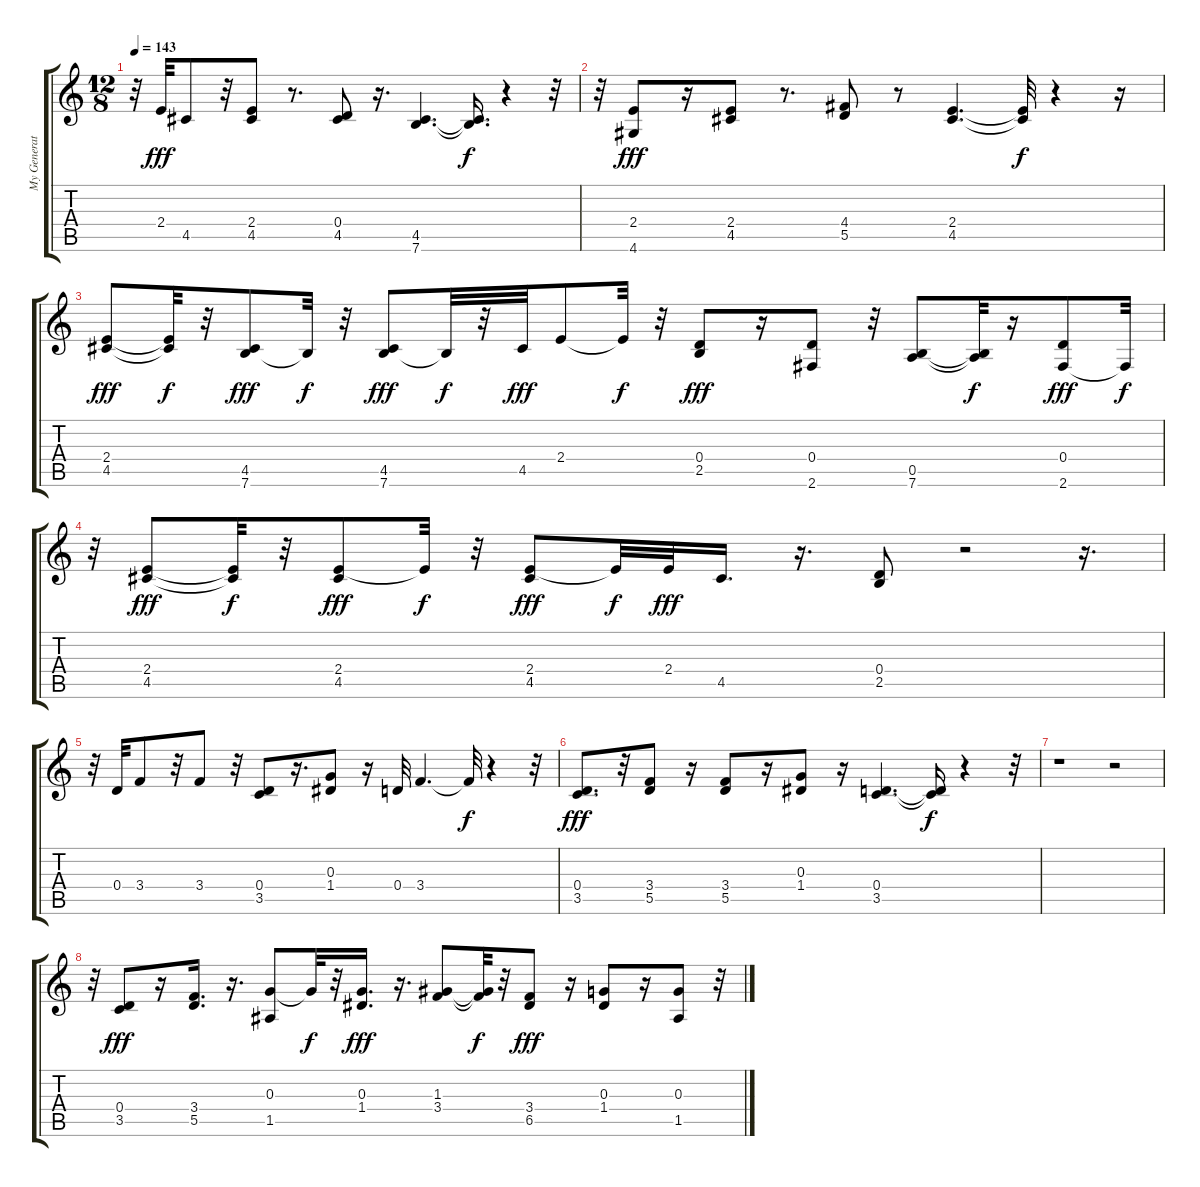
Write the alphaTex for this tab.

\track ("My Generation " "My Generat") {instrument overdrivenguitar}
\staff {score tabs}
\tuning (E4 B3 G3 D3 A2 E2) {hide}
\ts (12 8)
\tempo 143
\clef g2
\ks c
r.32{dy fff} 2.4.32 4.5.8 r.32 (2.4 4.5).8 r.8{d} (0.4 4.5).8 r.16{d} (4.5 7.6).4{d} (4.5{t} 7.6{t}).16{d dy f} r.4 r.32 |
r.32 (2.4 4.6).8{dy fff} r.16 (2.4 4.5).8 r.8{d} (4.4 5.5).8 r.8 (2.4 4.5).4{d} (2.4{t} 4.5{t}).32{dy f} r.4 r.16 |
(2.4 4.5).8{dy fff} (2.4{t} 4.5{t}).32{dy f} r.32 (4.5 7.6).8{dy fff} 7.6{t}.32{dy f} r.32 (4.5 7.6).8{dy fff} 7.6{t}.32{dy f} r.32 4.5.32{dy fff} 2.4.8 2.4{t}.32{dy f} r.32 (0.4 2.5).8{dy fff} r.16 (0.4 2.6).8 r.32 (0.5 7.6).8 (0.5{t} 7.6{t}).32{dy f} r.16 (0.4 2.6).8{dy fff} 2.6{t}.32{dy f} |
r.32 (2.4 4.5).8{dy fff} (2.4{t} 4.5{t}).32{dy f} r.32 (2.4 4.5).8{dy fff} 2.4{t}.32{dy f} r.32 (2.4 4.5).8{dy fff} 2.4{t}.32{dy f} 2.4.32{dy fff} 4.5.16{d} r.16{d} (0.4 2.5).8 r.2 r.16{d} |
r.32 0.4.32 3.4.8 r.32 3.4.8 r.32 (0.4 3.5).8 r.16{d} (0.3 1.4).8 r.16 0.4.32 3.4.4{d} 3.4{t}.32{dy f} r.4 r.32 |
(0.4 3.5).8{d dy fff} r.32 (3.4 5.5).8 r.16 (3.4 5.5).8 r.16 (0.3 1.4).8 r.16 (0.4 3.5).4{d} (0.4{t} 3.5{t}).16{dy f} r.4 r.32 |
r.1 r.2 |
r.32 (0.4 3.5).8{dy fff} r.16 (3.4 5.5).16{d} r.16{d} (0.3 1.5).8 0.3{t}.32{dy f} r.32 (0.3 1.4).16{d dy fff} r.16{d} (1.3 3.4).8 (1.3{t} 3.4{t}).32{dy f} r.32 (3.4 6.5).8{dy fff} r.16 (0.3 1.4).8 r.16 (0.3 1.5).8 r.32
